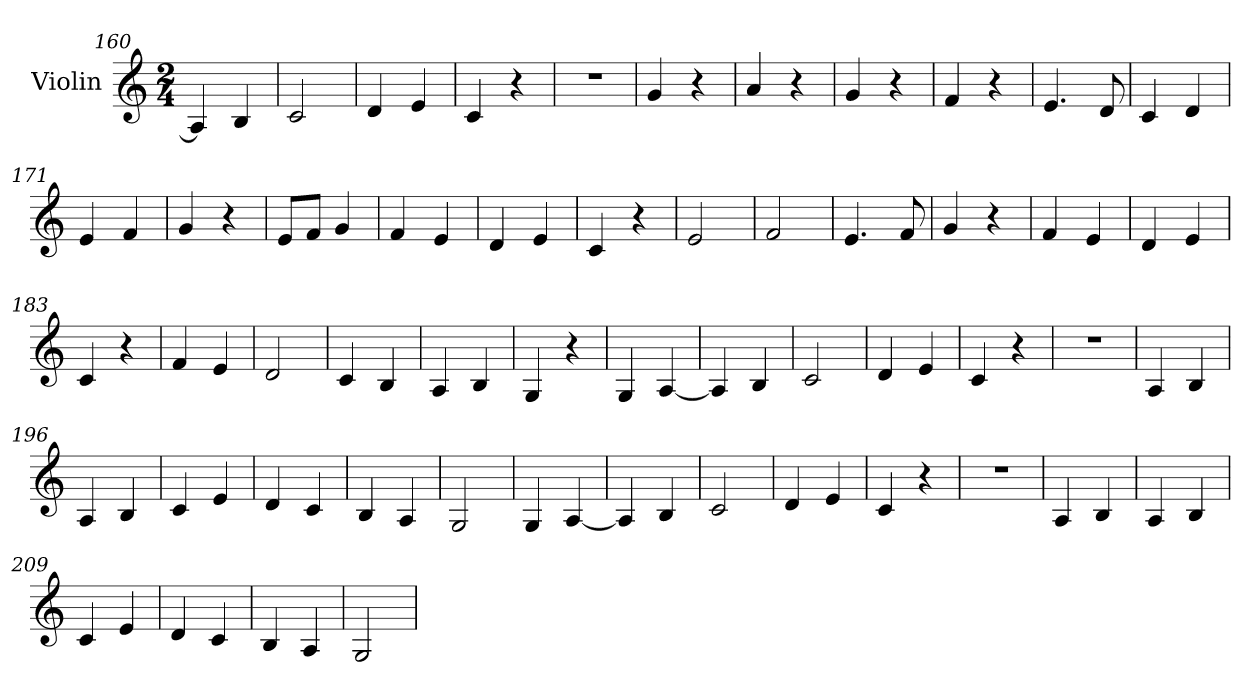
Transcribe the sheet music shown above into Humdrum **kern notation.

**kern
*part1
*staff1
*I"Violin
!!LO:LB:g=z
*clefG2
*k[]
*M2/4
=160
4A/]
4B/
=161
2c/
=162
4d/
4e/
=163
4c/
4r
=164
2r
=165
4g/
4r
=166
4a/
4r
=167
4g/
4r
=168
4f/
4r
=169
4.e/
8d/
=170
4c/
4d/
!!LO:LB:g=z
=171
4e/
4f/
=172
4g/
4r
=173
8e/L
8f/J
4g/
=174
4f/
4e/
=175
4d/
4e/
=176
4c/
4r
=177
2e/
=178
2f/
=179
4.e/
8f/
=180
4g/
4r
=181
4f/
4e/
!!LO:LB:g=z
=182
4d/
4e/
=183
4c/
4r
=184
4f/
4e/
=185
2d/
=186
4c/
4B/
=187
4A/
4B/
=188
4G/
4r
=189
4G/
[4A/
=190
4A/]
4B/
=191
2c/
=192
4d/
4e/
!!LO:LB:g=z
=193
4c/
4r
=194
2r
=195
4A/
4B/
=196
4A/
4B/
=197
4c/
4e/
=198
4d/
4c/
=199
4B/
4A/
=200
2G/
=201
4G/
[4A/
=202
4A/]
4B/
!!LO:LB:g=z
=203
2c/
=204
4d/
4e/
=205
4c/
4r
=206
2r
=207
4A/
4B/
=208
4A/
4B/
=209
4c/
4e/
=210
4d/
4c/
=211
4B/
4A/
=212
2G/
=
*-
